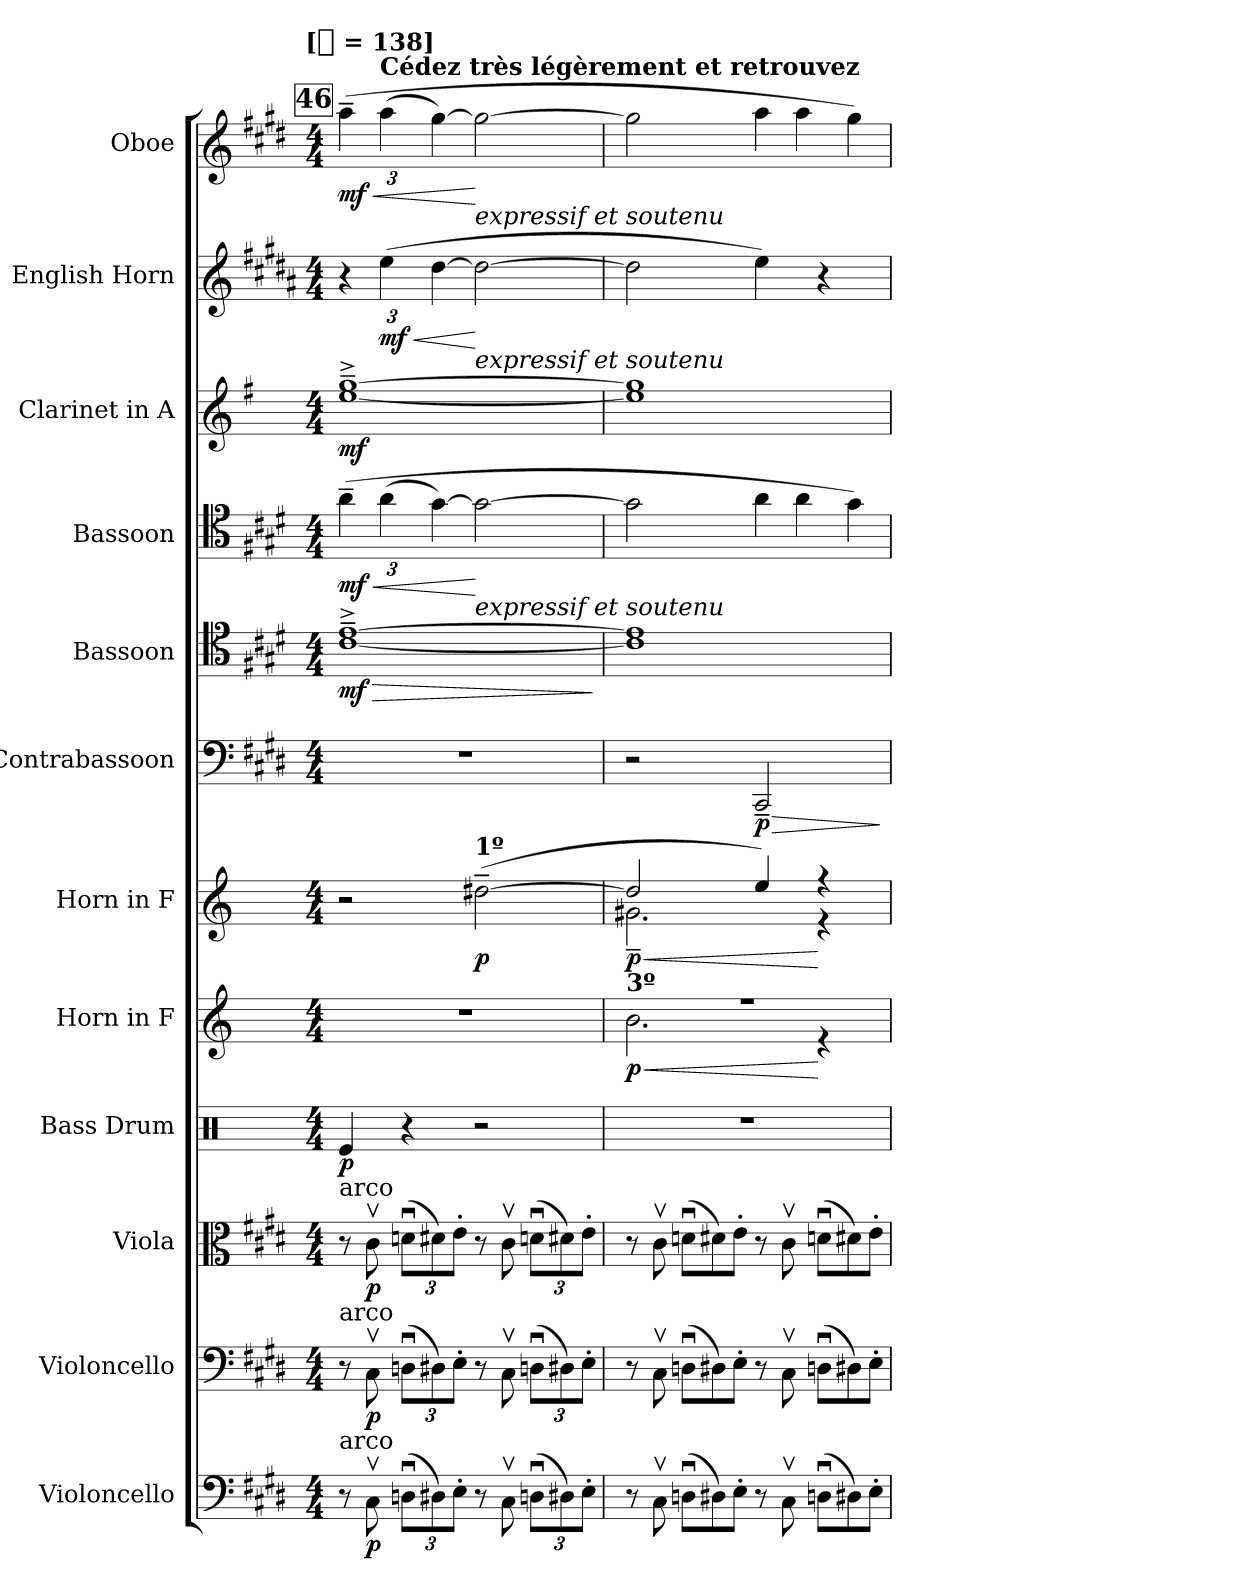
**kern	**dynam	**kern	**dynam	**kern	**dynam	**kern	**dynam	**kern	**dynam	**kern	**dynam	**kern	**dynam	**kern	**dynam	**kern	**dynam	**kern	**dynam	**kern	**dynam	**kern	**dynam
*part12	*part12	*part11	*part11	*part10	*part10	*part9	*part9	*part8	*part8	*part7	*part7	*part6	*part6	*part5	*part5	*part4	*part4	*part3	*part3	*part2	*part2	*part1	*part1
*staff12	*staff12	*staff11	*staff11	*staff10	*staff10	*staff9	*staff9	*staff8	*staff8	*staff7	*staff7	*staff6	*staff6	*staff5	*staff5	*staff4	*staff4	*staff3	*staff3	*staff2	*staff2	*staff1	*staff1
*I"Violoncello	*	*I"Violoncello	*	*I"Viola	*	*I"Bass Drum	*	*I"Horn in F	*	*I"Horn in F	*	*I"Contrabassoon	*	*I"Bassoon	*	*I"Bassoon	*	*I"Clarinet in A	*	*I"English Horn	*	*I"Oboe	*
*I'Vc.	*	*I'Vc.	*	*I'Vla.	*	*I'B. D.	*	*I'Hn.	*	*I'Hn.	*	*I'Cbsn.	*	*I'Bsn.	*	*I'Bsn.	*	*I'Cl.	*	*	*	*	*
*clefF4	*	*clefF4	*	*clefC3	*	*clefX	*	*clefG2	*	*clefG2	*	*clefF4	*	*clefC4	*	*clefC4	*	*clefG2	*	*clefG2	*	*clefG2	*
*	*	*	*	*	*	*	*	*ITrd4c7	*	*ITrd4c7	*	*ITrd7c12	*	*	*	*	*	*ITrd2c3	*	*ITrd4c7	*	*	*
*k[f#c#g#d#]	*	*k[f#c#g#d#]	*	*k[f#c#g#d#]	*	*k[]	*	*k[b-]	*	*k[b-]	*	*k[f#c#g#d#]	*	*k[f#c#g#d#]	*	*k[f#c#g#d#]	*	*k[f#c#g#d#]	*	*k[f#c#g#d#]	*	*k[f#c#g#d#]	*
*E:	*	*E:	*	*E:	*	*C:	*	*F:	*	*F:	*	*E:	*	*E:	*	*E:	*	*E:	*	*E:	*	*E:	*
!!LO:TX:omd:t=[[quarter] = 138]
*M4/4	*	*M4/4	*	*M4/4	*	*M4/4	*	*M4/4	*	*M4/4	*	*M4/4	*	*M4/4	*	*M4/4	*	*M4/4	*	*M4/4	*	*M4/4	*
*MM138	*	*MM138	*	*MM138	*	*MM138	*	*MM138	*	*MM138	*	*MM138	*	*MM138	*	*MM138	*	*MM138	*	*MM138	*	*MM138	*
!!LO:REH:place=s1:t=46
=56	=56	=56	=56	=56	=56	=56	=56	=56	=56	=56	=56	=56	=56	=56	=56	=56	=56	=56	=56	=56	=56	=56	=56
!	!	!	!	!	!	!	!	!	!	!	!	!	!	!	!LO:HP:b	!	!	!	!	!	!	!	!
*	*	*	*	*	*	*	*	*	*	*	*	*	*	*	*	*Xbrackettup	*	*	*	*	*	*	*
!	!	!	!	!	!	!	!	!	!	!	!	!	!	!	!	!	!LO:HP:b	!	!	!	!	!	!
*	*	*	*	*	*	*	*	*	*	*	*	*	*	*	*	*	*	*	*	*Xbrackettup	*	*Xbrackettup	*
!	!	!	!	!LO:TX:a:t=arco	!	!	!	!	!	!	!	!	!	!	!	!	!	!	!	!	!	!	!
!	!	!LO:TX:a:t=arco	!	!	!	!	!	!	!	!	!	!	!	!	!	!	!	!	!	!	!	!	!
!LO:TX:a:t=arco	!	!	!	!	!	!	!	!	!	!	!	!	!	!	!	!	!	!	!	!	!	!	!
!	!	!	!	!	!	!	!	!	!	!	!	!	!	!	!	!	!	!	!	!	!	!	!LO:HP:b
8r	.	8r	.	8r	.	4Re	p	1r	.	2r	.	1r	.	[1c#~^ [1e~^	> mf	(6a~	< mf	[1cc#~^ [1ee~^	mf	6r	.	(6aa~	< mf
8C#v\	p	8C#v\	p	8c#v	p	.	.	.	.	.	.	.	.	.	.	.	.	.	.	.	.	.	.
!	!	!	!	!	!	!	!	!	!	!	!	!	!	!	!	!	!	!	!	!	!	!LO:TX:a:B:t=Cédez                   très                     légèrement               et                   retrouvez	!
!	!	!	!	!	!	!	!	!	!	!	!	!	!	!	!	!	!	!	!	!	!LO:HP:b	!	!
.	.	.	.	.	.	.	.	.	.	.	.	.	.	.	.	(6a	.	.	.	(6a	< mf	(6aa	.
(12DnuL	.	(12DnuL	.	(12dnuL	.	4r	.	.	.	.	.	.	.	.	.	.	.	.	.	.	.	.	.
12D#X)	.	12D#X)	.	12d#X)	.	.	.	.	.	.	.	.	.	.	.	[6g#)	.	.	.	[6g#	.	[6gg#)	.
12E'J	.	12E'J	.	12e'J	.	.	.	.	.	.	.	.	.	.	.	.	.	.	.	.	.	.	.
!	!	!	!	!	!	!	!	!	!	!	!	!	!	!	!	!	!	!	!	!	!	!LO:TX:b:i:t=expressif et soutenu	!
!	!	!	!	!	!	!	!	!	!	!	!	!	!	!	!	!	!	!	!	!LO:TX:b:i:t=expressif et soutenu	!	!	!
!	!	!	!	!	!	!	!	!	!	!	!	!	!	!	!	!LO:TX:b:i:t=expressif et soutenu	!	!	!	!	!	!	!
!	!	!	!	!	!	!	!	!	!	!LO:TX:a:B:t=1º	!	!	!	!	!	!	!	!	!	!	!	!	!
8r	.	8r	.	8r	.	2r	.	.	.	(>[2g#X~	p	.	.	.	.	2g#_	[	.	.	2g#_	[	2gg#_	[
8C#v\	.	8C#v\	.	8c#v	.	.	.	.	.	.	.	.	.	.	.	.	.	.	.	.	.	.	.
(12DnuL	.	(12DnuL	.	(12dnuL	.	.	.	.	.	.	.	.	.	.	.	.	.	.	.	.	.	.	.
12D#X)	.	12D#X)	.	12d#X)	.	.	.	.	.	.	.	.	.	.	.	.	.	.	.	.	.	.	.
12E'J	.	12E'J	.	12e'J	.	.	.	.	.	.	.	.	.	.	.	.	.	.	.	.	.	.	.
.	.	.	.	.	.	.	.	.	.	.	.	.	.	.	]	.	.	.	.	.	.	.	.
=57	=57	=57	=57	=57	=57	=57	=57	=57	=57	=57	=57	=57	=57	=57	=57	=57	=57	=57	=57	=57	=57	=57	=57
*	*	*	*	*	*	*	*	*^	*	*	*	*	*	*	*	*	*	*	*	*	*	*	*
!	!	!	!	!	!	!	!	!	!	!	!LO:TX:b:B:t=2º	!	!	!	!	!	!	!	!	!	!	!	!	!
!	!	!	!	!	!	!	!	!LO:TX:a:B:t=3º	!	!	!	!	!	!	!	!	!	!	!	!	!	!	!	!
!	!	!	!	!	!	!	!	!	!	!LO:HP:b	!	!LO:HP:b	!	!	!	!	!	!	!	!	!	!	!	!
*	*	*	*	*	*	*	*	*	*	*	*^	*	*	*	*	*	*	*	*	*	*	*	*	*
8r	.	8r	.	8r	.	1r	.	1r	2.e	< p	2g#]	2.c#X~	< p	2r	.	1c#] 1e]	.	2g#]	.	1cc#] 1ee]	.	2g#]	.	2gg#]	.
8C#v\	.	8C#v\	.	8c#v	.	.	.	.	.	.	.	.	.	.	.	.	.	.	.	.	.	.	.	.	.
*Xtuplet	*	*Xtuplet	*	*Xtuplet	*	*	*	*	*	*	*	*	*	*	*	*	*	*	*	*	*	*	*	*	*
(12DnuL	.	(12DnuL	.	(12dnuL	.	.	.	.	.	.	.	.	.	.	.	.	.	.	.	.	.	.	.	.	.
12D#X)	.	12D#X)	.	12d#X)	.	.	.	.	.	.	.	.	.	.	.	.	.	.	.	.	.	.	.	.	.
12E'J	.	12E'J	.	12e'J	.	.	.	.	.	.	.	.	.	.	.	.	.	.	.	.	.	.	.	.	.
!	!	!	!	!	!	!	!	!	!	!	!	!	!	!	!LO:HP:b	!	!	!	!	!	!	!	!	!	!
*	*	*	*	*	*	*	*	*	*	*	*	*	*	*	*	*	*	*Xtuplet	*	*	*	*	*	*Xtuplet	*
8r	.	8r	.	8r	.	.	.	.	.	.	4a)	.	.	2CCC#~	> p	.	.	6a	.	.	.	4a)	.	6aa	.
8C#v\	.	8C#v\	.	8c#v	.	.	.	.	.	.	.	.	.	.	.	.	.	.	.	.	.	.	.	.	.
.	.	.	.	.	.	.	.	.	.	.	.	.	.	.	.	.	.	6a	.	.	.	.	.	6aa	.
(12DnuL	.	(12DnuL	.	(12dnuL	.	.	.	.	4r	[	4r	4r	[	.	.	.	.	.	.	.	.	4r	.	.	.
12D#X)	.	12D#X)	.	12d#X)	.	.	.	.	.	.	.	.	.	.	.	.	.	6g#)	.	.	.	.	.	6gg#)	.
12E'J	.	12E'J	.	12e'J	.	.	.	.	.	.	.	.	.	.	.	.	.	.	.	.	.	.	.	.	.
*	*	*	*	*	*	*	*	*v	*v	*	*	*	*	*	*	*	*	*	*	*	*	*	*	*	*
*	*	*	*	*	*	*	*	*	*	*v	*v	*	*	*	*	*	*	*	*	*	*	*	*	*
.	.	.	.	.	.	.	.	.	.	.	.	.	]	.	.	.	.	.	.	.	.	.	.
=	=	=	=	=	=	=	=	=	=	=	=	=	=	=	=	=	=	=	=	=	=	=	=
*-	*-	*-	*-	*-	*-	*-	*-	*-	*-	*-	*-	*-	*-	*-	*-	*-	*-	*-	*-	*-	*-	*-	*-
